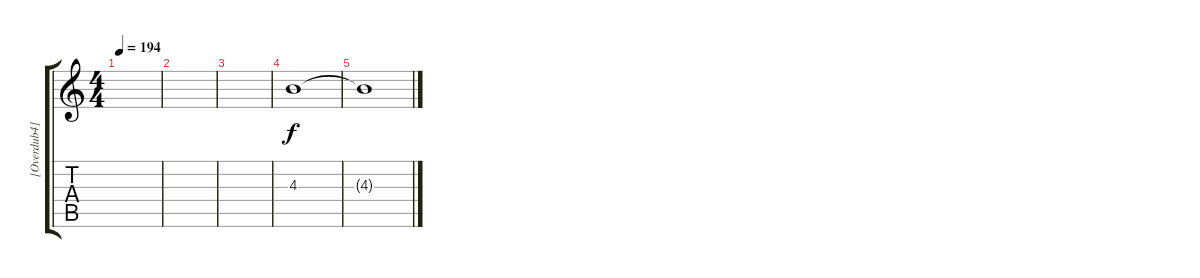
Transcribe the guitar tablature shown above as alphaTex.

\track ("[Overdub4]" "[Overdub4]") {instrument distortionguitar}
\staff {score tabs}
\tuning (E4 B3 G3 D3 A2 E2) {hide}
\ts (4 4)
\tempo 194
\clef g2
\ks c
|
|
|
4.3.1{volume 0 balance 8 instrument distortionguitar} |
4.3{t}.1{volume 16 balance 8}
